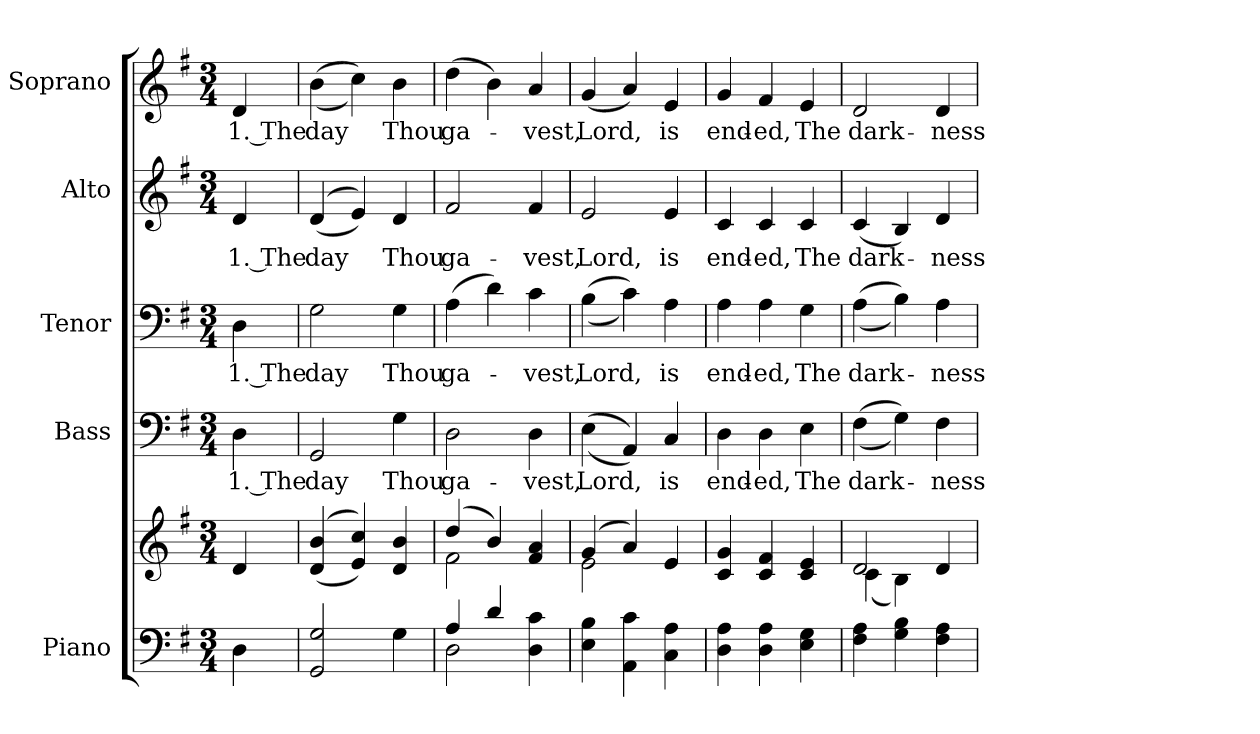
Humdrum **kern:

**kern	**kern	**kern	**text	**kern	**text	**kern	**text	**kern	**text
*part5	*part5	*part4	*part4	*part3	*part3	*part2	*part2	*part1	*part1
*staff6	*staff5	*staff4	*staff4	*staff3	*staff3	*staff2	*staff2	*staff1	*staff1
*I"Piano	*	*I"Bass	*	*I"Tenor	*	*I"Alto	*	*I"Soprano	*
*I'Pno.	*	*I'B.	*	*I'T.	*	*I'A.	*	*I'S.	*
!!LO:PB:g=z
*clefF4	*clefG2	*clefF4	*	*clefF4	*	*clefG2	*	*clefG2	*
*k[f#]	*k[f#]	*k[f#]	*	*k[f#]	*	*k[f#]	*	*k[f#]	*
*G:	*G:	*G:	*	*G:	*	*G:	*	*G:	*
*M3/4	*M3/4	*M3/4	*	*M3/4	*	*M3/4	*	*M3/4	*
*MM150	*MM150	*MM150	*	*MM150	*	*MM150	*	*MM150	*
=1	=1	=1	=1	=1	=1	=1	=1	=1	=1
!	!	!	!LO:LY:b:color=#000000	!	!	!	!	!	!
!	!	!	!	!	!LO:LY:b:color=#000000	!	!	!	!
!	!	!	!	!	!	!	!LO:LY:b:color=#000000	!	!
!	!	!	!	!	!	!	!	!	!LO:LY:b:color=#000000
4Di\	4di/	4Di\	1. The	4Di\	1. The	4di/	1. The	4di/	1. The
=2	=2	=2	=2	=2	=2	=2	=2	=2	=2
!	!	!	!LO:LY:b:color=#000000	!	!	!	!	!	!
!	!	!	!	!	!LO:LY:b:color=#000000	!	!	!	!
!	!	!	!	!	!	!	!LO:LY:b:color=#000000	!	!
!	!	!	!	!	!	!	!	!	!LO:LY:b:color=#000000
2GGi/ 2Gi	((4di/ 4bi	2GGi/	day	2Gi\	day	((4di/	day	((4bi\	day
.	4ei/ 4cci))	.	.	.	.	4ei/))	.	4cci\))	.
!	!	!	!LO:LY:b:color=#000000	!	!	!	!	!	!
!	!	!	!	!	!LO:LY:b:color=#000000	!	!	!	!
!	!	!	!	!	!	!	!LO:LY:b:color=#000000	!	!
!	!	!	!	!	!	!	!	!	!LO:LY:b:color=#000000
4Gi\	4di/ 4bi	4Gi\	Thou	4Gi\	Thou	4di/	Thou	4bi\	Thou
=3	=3	=3	=3	=3	=3	=3	=3	=3	=3
*^	*^	*	*	*	*	*	*	*	*
!	!	!	!	!	!LO:LY:b:color=#000000	!	!	!	!	!	!
!	!	!	!	!	!	!	!LO:LY:b:color=#000000	!	!	!	!
!	!	!	!	!	!	!	!	!	!LO:LY:b:color=#000000	!	!
!	!	!	!	!	!	!	!	!	!	!	!LO:LY:b:color=#000000
4Ai/	2Di\	(4ddi/	2f#i\	2Di\	ga-	(4Ai\	ga-	2f#i/	ga-	(4ddi\	ga-
4di/	.	4bi/)	.	.	.	4di\)	.	.	.	4bi\)	.
!	!	!	!	!	!LO:LY:b:color=#000000	!	!	!	!	!	!
!	!	!	!	!	!	!	!LO:LY:b:color=#000000	!	!	!	!
!	!	!	!	!	!	!	!	!	!LO:LY:b:color=#000000	!	!
!	!	!	!	!	!	!	!	!	!	!	!LO:LY:b:color=#000000
4Di\ 4ci	4ryy	4f#i/ 4ai	4ryy	4Di\	-vest,	4ci\	-vest,	4f#i/	-vest,	4ai/	-vest,
*v	*v	*	*	*	*	*	*	*	*	*	*
=4	=4	=4	=4	=4	=4	=4	=4	=4	=4	=4
*^	*	*	*	*	*	*	*	*	*	*
!	!	!	!	!	!LO:LY:b:color=#000000	!	!	!	!	!	!
*v	*v	*	*	*	*	*	*	*	*	*	*
*^	*	*	*	*	*	*	*	*	*	*
!	!	!	!	!	!	!	!LO:LY:b:color=#000000	!	!	!	!
*v	*v	*	*	*	*	*	*	*	*	*	*
*^	*	*	*	*	*	*	*	*	*	*
!	!	!	!	!	!	!	!	!	!LO:LY:b:color=#000000	!	!
*v	*v	*	*	*	*	*	*	*	*	*	*
*^	*	*	*	*	*	*	*	*	*	*
!	!	!	!	!	!	!	!	!	!	!	!LO:LY:b:color=#000000
*v	*v	*	*	*	*	*	*	*	*	*	*
4Ei\ 4Bi	(4gi/	2ei\	((4Ei\	Lord,	((4Bi\	Lord,	2ei/	Lord,	(4gi/	Lord,
4AAi\ 4ci	4ai/)	.	4AAi/))	.	4ci\))	.	.	.	4ai/)	.
!	!	!	!	!LO:LY:b:color=#000000	!	!	!	!	!	!
!	!	!	!	!	!	!LO:LY:b:color=#000000	!	!	!	!
!	!	!	!	!	!	!	!	!LO:LY:b:color=#000000	!	!
!	!	!	!	!	!	!	!	!	!	!LO:LY:b:color=#000000
4Ci\ 4Ai	4ei/	4ryy	4Ci/	is	4Ai\	is	4ei/	is	4ei/	is
*	*v	*v	*	*	*	*	*	*	*	*
!!LO:PB:g=z
=5	=5	=5	=5	=5	=5	=5	=5	=5	=5
*	*^	*	*	*	*	*	*	*	*
!	!	!	!	!LO:LY:b:color=#000000	!	!	!	!	!	!
*	*v	*v	*	*	*	*	*	*	*	*
*	*^	*	*	*	*	*	*	*	*
!	!	!	!	!	!	!LO:LY:b:color=#000000	!	!	!	!
*	*v	*v	*	*	*	*	*	*	*	*
*	*^	*	*	*	*	*	*	*	*
!	!	!	!	!	!	!	!	!LO:LY:b:color=#000000	!	!
*	*v	*v	*	*	*	*	*	*	*	*
*	*^	*	*	*	*	*	*	*	*
!	!	!	!	!	!	!	!	!	!	!LO:LY:b:color=#000000
*	*v	*v	*	*	*	*	*	*	*	*
4Di\ 4Ai	4ci/ 4gi	4Di\	end-	4Ai\	end-	4ci/	end-	4gi/	end-
!	!	!	!LO:LY:b:color=#000000	!	!	!	!	!	!
!	!	!	!	!	!LO:LY:b:color=#000000	!	!	!	!
!	!	!	!	!	!	!	!LO:LY:b:color=#000000	!	!
!	!	!	!	!	!	!	!	!	!LO:LY:b:color=#000000
4Di\ 4Ai	4ci/ 4f#i	4Di\	-ed,	4Ai\	-ed,	4ci/	-ed,	4f#i/	-ed,
!	!	!	!LO:LY:b:color=#000000	!	!	!	!	!	!
!	!	!	!	!	!LO:LY:b:color=#000000	!	!	!	!
!	!	!	!	!	!	!	!LO:LY:b:color=#000000	!	!
!	!	!	!	!	!	!	!	!	!LO:LY:b:color=#000000
4Ei\ 4Gi	4ci/ 4ei	4Ei\	The	4Gi\	The	4ci/	The	4ei/	The
=6	=6	=6	=6	=6	=6	=6	=6	=6	=6
*	*^	*	*	*	*	*	*	*	*
!	!	!	!	!LO:LY:b:color=#000000	!	!	!	!	!	!
!	!	!	!	!	!	!LO:LY:b:color=#000000	!	!	!	!
!	!	!	!	!	!	!	!	!LO:LY:b:color=#000000	!	!
!	!	!	!	!	!	!	!	!	!	!LO:LY:b:color=#000000
4F#i\ 4Ai	2di/	(4ci\	((4F#i\	dark-	((4Ai\	dark-	(4ci/	dark-	2di/	dark-
4Gi\ 4Bi	.	4Bi\)	4Gi\))	.	4Bi\))	.	4Bi/)	.	.	.
!	!	!	!	!LO:LY:b:color=#000000	!	!	!	!	!	!
!	!	!	!	!	!	!LO:LY:b:color=#000000	!	!	!	!
!	!	!	!	!	!	!	!	!LO:LY:b:color=#000000	!	!
!	!	!	!	!	!	!	!	!	!	!LO:LY:b:color=#000000
4F#i\ 4Ai	4di/	4ryy	4F#i\	-ness	4Ai\	-ness	4di/	-ness	4di/	-ness
*	*v	*v	*	*	*	*	*	*	*	*
=	=	=	=	=	=	=	=	=	=
*-	*-	*-	*-	*-	*-	*-	*-	*-	*-
